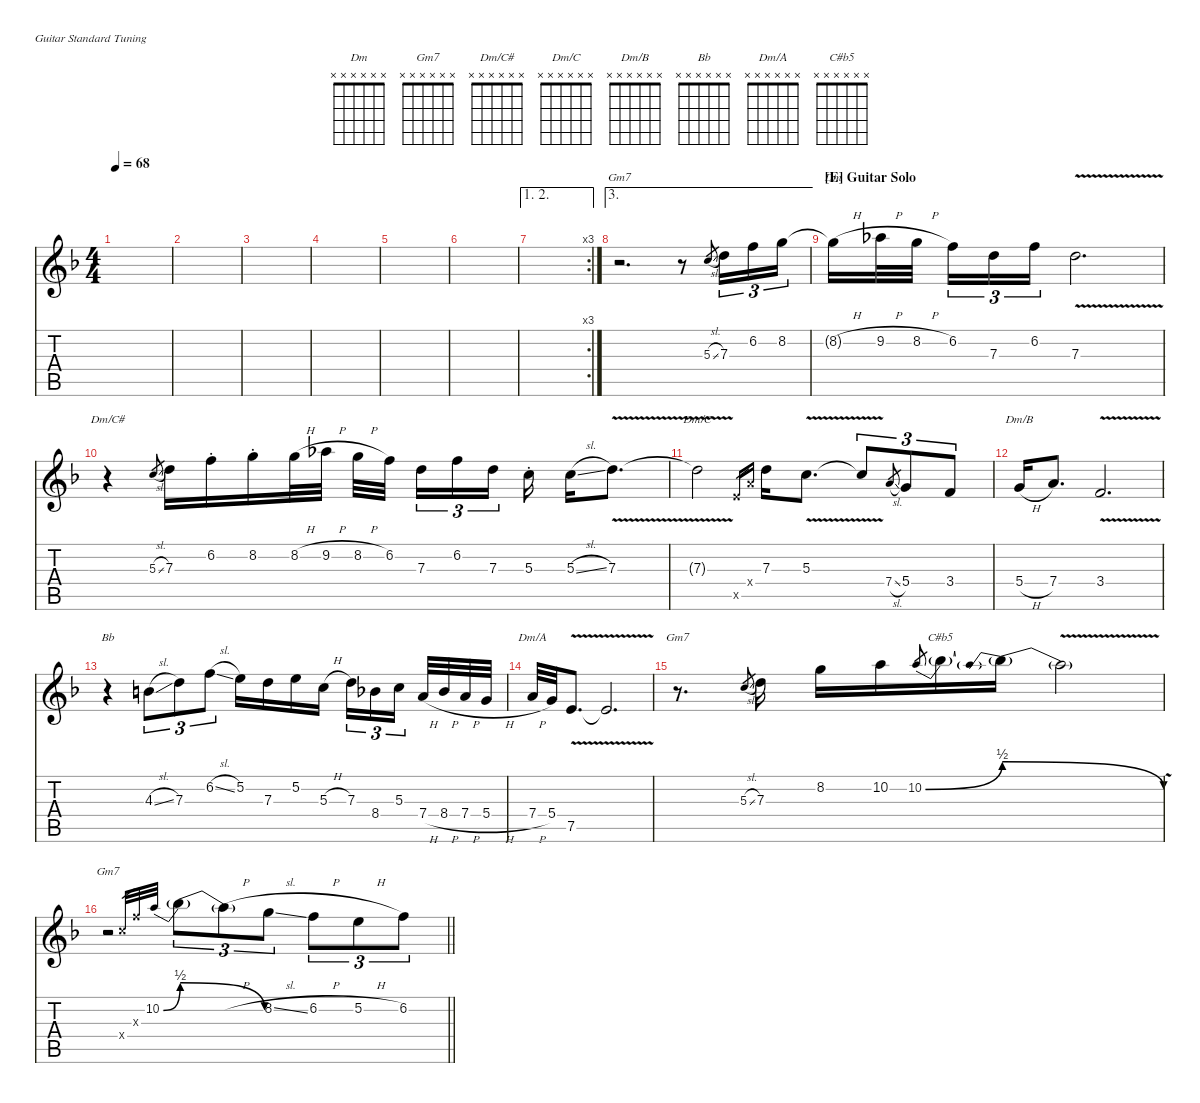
\defaultSystemsLayout 4
\hideDynamics
\bracketExtendMode nobrackets
\singleTrackTrackNamePolicy hidden
\multiTrackTrackNamePolicy hidden
\firstSystemTrackNameMode fullname
\firstSystemTrackNameOrientation horizontal
\otherSystemsTrackNameOrientation horizontal
\track ("Elec. Gtr." "Elec. Gtr.") {instrument electricguitarjazz}
\staff {score tabs}
\tuning (E4 B3 G3 D3 A2 E2)
\chord ("Dm" x x x x x x)
\chord ("Gm7" x x x x x x)
\chord ("Dm/C#" x x x x x x)
\chord ("Dm/C" x x x x x x)
\chord ("Dm/B" x x x x x x)
\chord ("Bb" x x x x x x)
\chord ("Dm/A" x x x x x x)
\chord ("C#b5" x x x x x x)
\ts (4 4)
\tempo 68
\clef g2
\ks dminor
|
|
|
|
|
|
\ae (1 2)
\rc 3
|
\ae 3
r.2{d ch "Gm7" beam Down} r.8{beam Down} 5.3{sl acc forcenatural}.8{gr beam Up} 7.3{acc forcenatural}.16{tu (3 2) beam Down} 6.2{acc forcenatural}.16{tu (3 2) beam Down} 8.2{acc forcenatural}.16{tu (3 2) beam Down} |
\section ("E" "Guitar Solo")
8.2{h t acc forcenatural}.16{ch "Dm" beam Down} 9.2{h acc b}.32{beam Down} 8.2{h acc forcenatural}.32{beam Down} 6.2{acc forcenatural}.16{tu (3 2) beam Down} 7.3{acc forcenatural}.16{tu (3 2) beam Down} 6.2{acc forcenatural}.16{tu (3 2) beam Down} 7.3{v acc forcenatural}.2{d beam Down} |
r.4{ch "Dm/C#" beam Down} 5.3{sl acc forcenatural}.8{gr beam Up} 7.3{acc forcenatural}.16{beam Down} 6.2{st acc forcenatural}.16{beam Down} 8.2{st acc forcenatural}.16{beam Down} 8.2{h acc forcenatural}.32{beam Down} 9.2{h acc b}.32{beam Down} 8.2{h acc forcenatural}.32{beam Down} 6.2{acc forcenatural}.32{beam Down} 7.3{acc forcenatural}.16{tu (3 2) beam Down} 6.2{acc forcenatural}.16{tu (3 2) beam Down} 7.3{acc forcenatural}.16{tu (3 2) beam Down} 5.3{st acc forcenatural}.16{beam Down} 5.3{sl acc forcenatural}.16{beam Down} 7.3{v acc forcenatural}.8{d beam Down} |
7.3{v t acc forcenatural}.2{ch "Dm/C" beam Down} 7.5{x acc forcenatural}.16{gr beam Up} 7.4{x acc forcenatural}.16{gr beam Up} 7.3{acc forcenatural}.16{beam Down} 5.3{v acc forcenatural}.8{d beam Down} 5.3{v t acc forcenatural}.8{tu (3 2) beam Up} 7.4{sl acc forcenatural}.8{gr beam Up} 5.4{acc forcenatural}.8{tu (3 2) beam Up} 3.4{acc forcenatural}.8{tu (3 2) beam Up} |
5.4{h acc forcenatural}.16{ch "Dm/B" beam Up} 7.4{acc forcenatural}.8{d beam Up} 3.4{v acc forcenatural}.2{d beam Up} |
r.4{ch "Bb" beam Down} 4.3{sl acc forcenatural}.8{tu (3 2) beam Down} 7.3{acc forcenatural}.8{tu (3 2) beam Down} 6.2{sl acc forcenatural}.8{tu (3 2) beam Down} 5.2{acc forcenatural}.16{beam Down} 7.3{acc forcenatural}.16{beam Down} 5.2{acc forcenatural}.16{beam Down} 5.3{h acc forcenatural}.16{beam Down} 7.3{acc forcenatural}.16{tu (3 2) beam Down} 8.4{acc b}.16{tu (3 2) beam Down} 5.3{acc forcenatural}.16{tu (3 2) beam Down} 7.4{h acc forcenatural}.32{beam Up} 8.4{h acc b}.32{beam Up} 7.4{h acc forcenatural}.32{beam Up} 5.4{h acc forcenatural}.32{beam Up} |
7.4{h acc forcenatural}.32{ch "Dm/A" beam Up} 5.4{acc forcenatural}.32{beam Up} 7.5{v acc forcenatural}.8{d beam Up} 7.5{v t acc forcenatural}.2{d beam Up} |
r.8{d ch "Gm7" beam Down} 5.3{sl acc forcenatural}.8{gr beam Up} 7.3{acc forcenatural}.16{beam Down} 8.2{acc forcenatural}.16{beam Down} 10.2{acc forcenatural}.16{beam Down} 10.2{be (bend 0 0 60 2) acc forcenatural}.8{gr beam Up} 10.2{t}.16{ch "C#b5" beam Down} 10.2{be (prebendrelease 0 2 60 0) t}.16{beam Down} 10.2{v t acc forcenatural}.2{beam Down} |
\barLineRight lightlight
r.2{ch "Gm7" beam Down} 10.4{x acc forcenatural}.32{gr beam Up} 10.3{x acc forcenatural}.32{gr beam Up} 10.2{be (bend 0 0 60 2) acc forcenatural}.32{gr beam Up} 10.2{be (release 0 2 60 0) t}.8{tu (3 2) beam Down} 10.2{h t acc forcenatural}.8{tu (3 2) beam Down} 8.2{sl acc forcenatural}.8{tu (3 2) beam Down} 6.2{h acc forcenatural}.8{tu (3 2) beam Down} 5.2{h acc forcenatural}.8{tu (3 2) beam Down} 6.2{h acc forcenatural}.8{tu (3 2) beam Down}
